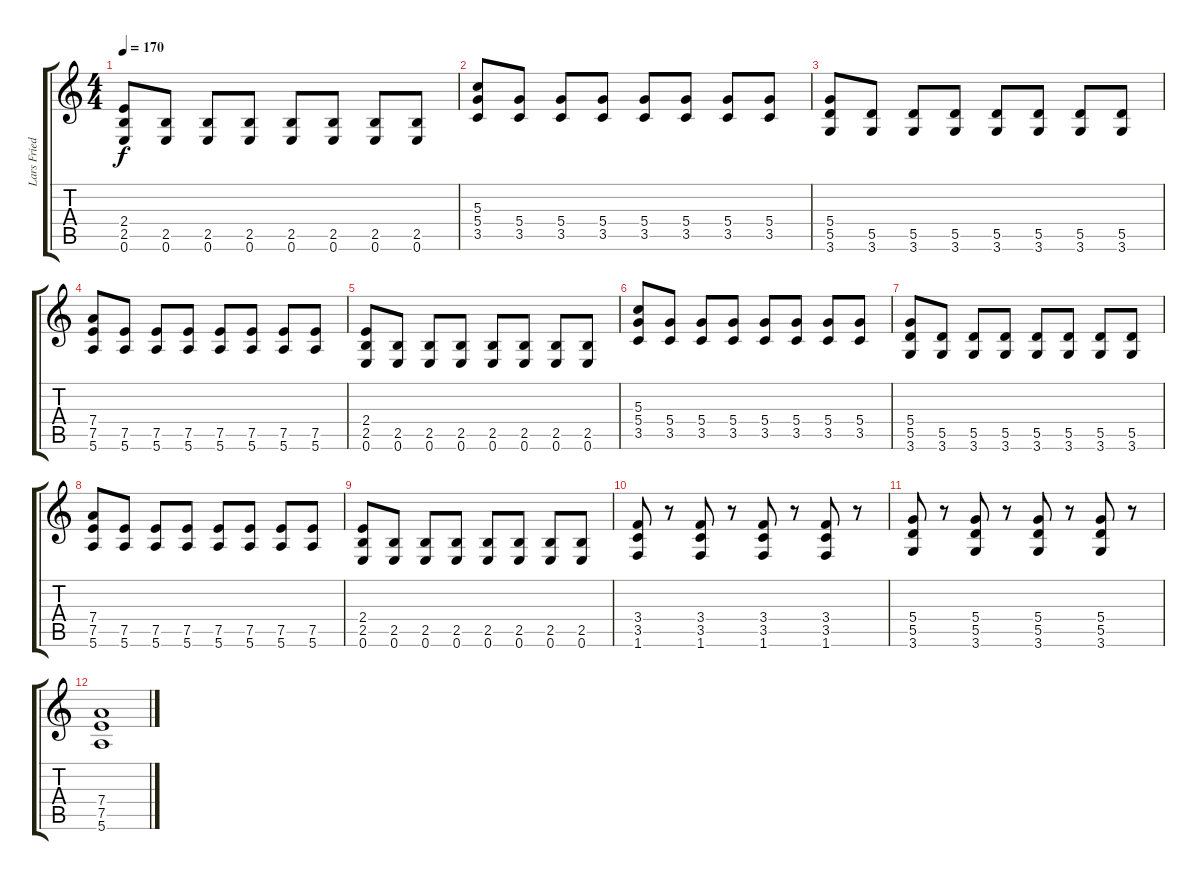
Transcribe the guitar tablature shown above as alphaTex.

\track ("Lars Friedriksen" "Lars Fried") {instrument distortionguitar}
\staff {score tabs}
\tuning (E4 B3 G3 D3 A2 E2) {hide}
\ts (4 4)
\tempo 170
\clef g2
\ks c
(2.4 2.5 0.6).8{dy f} (2.5 0.6).8 (2.5 0.6).8 (2.5 0.6).8 (2.5 0.6).8 (2.5 0.6).8 (2.5 0.6).8 (2.5 0.6).8 |
(5.3 5.4 3.5).8{volume 13} (5.4 3.5).8 (5.4 3.5).8 (5.4 3.5).8 (5.4 3.5).8 (5.4 3.5).8 (5.4 3.5).8 (5.4 3.5).8 |
(5.4 5.5 3.6).8 (5.5 3.6).8 (5.5 3.6).8 (5.5 3.6).8 (5.5 3.6).8 (5.5 3.6).8 (5.5 3.6).8 (5.5 3.6).8 |
(7.4 7.5 5.6).8 (7.5 5.6).8 (7.5 5.6).8 (7.5 5.6).8 (7.5 5.6).8 (7.5 5.6).8 (7.5 5.6).8 (7.5 5.6).8 |
(2.4 2.5 0.6).8 (2.5 0.6).8 (2.5 0.6).8 (2.5 0.6).8 (2.5 0.6).8 (2.5 0.6).8 (2.5 0.6).8 (2.5 0.6).8 |
(5.3 5.4 3.5).8 (5.4 3.5).8 (5.4 3.5).8 (5.4 3.5).8 (5.4 3.5).8 (5.4 3.5).8 (5.4 3.5).8 (5.4 3.5).8 |
(5.4 5.5 3.6).8 (5.5 3.6).8 (5.5 3.6).8 (5.5 3.6).8 (5.5 3.6).8 (5.5 3.6).8 (5.5 3.6).8 (5.5 3.6).8 |
(7.4 7.5 5.6).8 (7.5 5.6).8 (7.5 5.6).8 (7.5 5.6).8 (7.5 5.6).8 (7.5 5.6).8 (7.5 5.6).8 (7.5 5.6).8 |
(2.4 2.5 0.6).8 (2.5 0.6).8 (2.5 0.6).8 (2.5 0.6).8 (2.5 0.6).8 (2.5 0.6).8 (2.5 0.6).8 (2.5 0.6).8 |
(3.4 3.5 1.6).8 r.8 (3.4 3.5 1.6).8 r.8 (3.4 3.5 1.6).8 r.8 (3.4 3.5 1.6).8 r.8 |
(5.4 5.5 3.6).8 r.8 (5.4 5.5 3.6).8 r.8 (5.4 5.5 3.6).8 r.8 (5.4 5.5 3.6).8 r.8 |
(7.4 7.5 5.6).1
